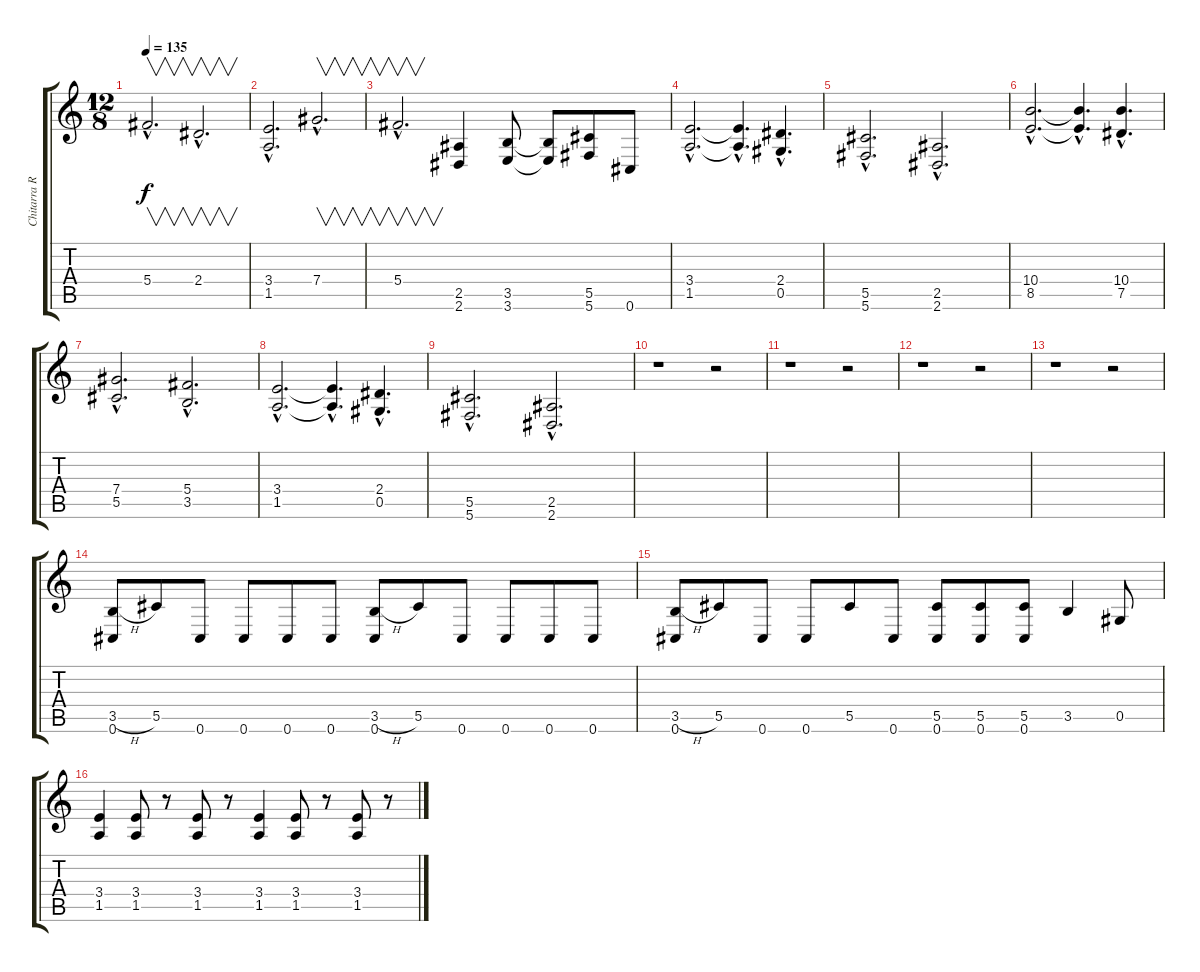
\track ("Chitarra Ritmica" "Chitarra R") {instrument distortionguitar}
\staff {score tabs}
\tuning (Eb4 Bb3 Gb3 Db3 Ab2 Db2) {hide}
\ts (12 8)
\tempo 135
\clef g2
\ks c
5.4{hac}.2{v d dy f} 2.4{hac}.2{v d} |
(3.4{hac} 1.5{hac}).2{d} 7.4{hac}.2{v d} |
5.4{hac}.2{v d} (2.5 2.6).4 (3.5 3.6).8 (3.5{t} 3.6{t}).8 (5.5 5.6).8 0.6.8 |
(3.4{hac} 1.5{hac}).2{d} (3.4{hac t} 1.5{hac t}).4{d} (2.4{hac} 0.5{hac}).4{d} |
(5.5{hac} 5.6{hac}).2{d} (2.5{hac} 2.6{hac}).2{d} |
(10.4{hac} 8.5{hac}).2{d} (10.4{hac t} 8.5{hac t}).4{d} (10.4{hac} 7.5{hac}).4{d} |
(7.4{hac} 5.5{hac}).2{d} (5.4{hac} 3.5{hac}).2{d} |
(3.4{hac} 1.5{hac}).2{d} (3.4{hac t} 1.5{hac t}).4{d} (2.4{hac} 0.5{hac}).4{d} |
(5.5{hac} 5.6{hac}).2{d} (2.5{hac} 2.6{hac}).2{d} |
r.1 r.2 |
r.1 r.2 |
r.1 r.2 |
r.1 r.2 |
(3.5{h} 0.6).8 5.5.8 0.6.8 0.6.8 0.6.8 0.6.8 (3.5{h} 0.6).8 5.5.8 0.6.8 0.6.8 0.6.8 0.6.8 |
(3.5{h} 0.6).8 5.5.8 0.6.8 0.6.8 5.5.8 0.6.8 (5.5 0.6).8 (5.5 0.6).8 (5.5 0.6).8 3.5.4 0.5.8 |
(3.4 1.5).4 (3.4 1.5).8 r.8 (3.4 1.5).8 r.8 (3.4 1.5).4 (3.4 1.5).8 r.8 (3.4 1.5).8 r.8
